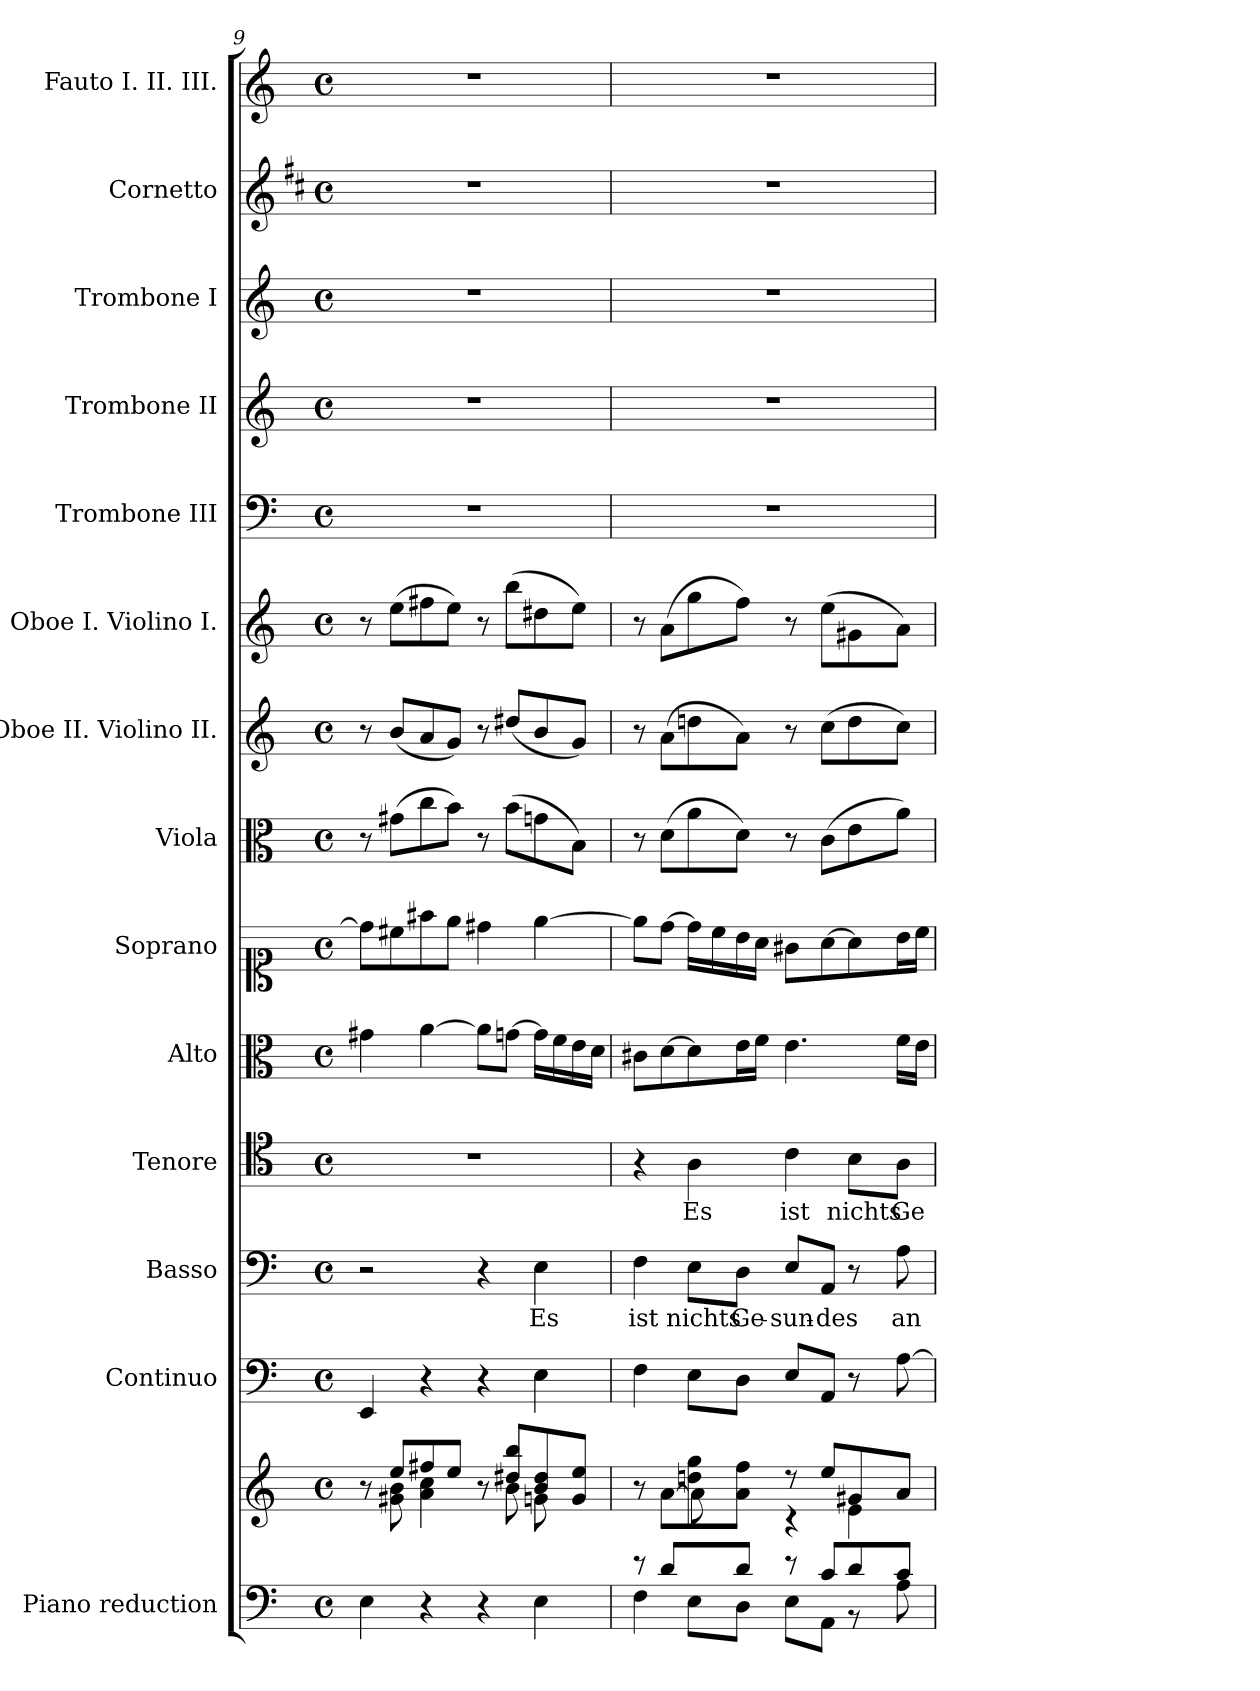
**kern	**kern	**kern	**kern	**text	**kern	**text	**kern	**kern	**kern	**kern	**kern	**kern	**kern	**kern	**kern	**kern
*part14	*part14	*part13	*part12	*part12	*part11	*part11	*part10	*part9	*part8	*part7	*part6	*part5	*part4	*part3	*part2	*part1
*staff15	*staff14	*staff13	*staff12	*staff12	*staff11	*staff11	*staff10	*staff9	*staff8	*staff7	*staff6	*staff5	*staff4	*staff3	*staff2	*staff1
*I"Piano reduction	*	*I"Continuo	*I"Basso	*	*I"Tenore	*	*I"Alto	*I"Soprano	*I"Viola	*I"Oboe II. Violino II.	*I"Oboe I. Violino I.	*I"Trombone III	*I"Trombone II	*I"Trombone I	*I"Cornetto	*I"Fauto I. II. III.
*I'Pno	*	*	*	*	*	*	*	*	*	*	*I'Ob	*I'Trb	*I'Trb	*I'Trb	*	*
*clefF4	*clefG2	*clefF4	*clefF4	*	*clefC4	*	*clefC3	*clefC1	*clefC3	*clefG2	*clefG2	*clefF4	*clefG2	*clefG2	*clefG2	*clefG2
*	*	*	*	*	*	*	*	*	*	*	*	*	*ITrd7c12	*ITrd7c12	*ITrd1c2	*
*k[]	*k[]	*k[]	*k[]	*	*k[]	*	*k[]	*k[]	*k[]	*k[]	*k[]	*k[]	*k[]	*k[]	*k[]	*k[]
*M4/4	*M4/4	*M4/4	*M4/4	*	*M4/4	*	*M4/4	*M4/4	*M4/4	*M4/4	*M4/4	*M4/4	*M4/4	*M4/4	*M4/4	*M4/4
*met(c)	*met(c)	*met(c)	*met(c)	*	*met(c)	*	*met(c)	*met(c)	*met(c)	*met(c)	*met(c)	*met(c)	*met(c)	*met(c)	*met(c)	*met(c)
=9	=9	=9	=9	=9	=9	=9	=9	=9	=9	=9	=9	=9	=9	=9	=9	=9
*^	*^	*	*	*	*	*	*	*	*	*	*	*	*	*	*	*
2..ryy	4E\	8r	8ryy	4EE/	2r	.	1r	.	4g#X\	8dd\L]	8r	8r	8r	1r	1r	1r	1r	1r
.	.	8ee/L	8g#X\ 8b\	.	.	.	.	.	.	8cc#X\	(8g#X\L	(8b/L	(8ee\L	.	.	.	.	.
.	4r	8ff#X/	4a\ 4cc\	4r	.	.	.	.	[4a\	8ff#X\	8cc\	8a/	8ff#X\	.	.	.	.	.
.	.	8ee/J	.	.	.	.	.	.	.	8ee\J	8b\J)	8g/J)	8ee\J)	.	.	.	.	.
.	4r	8r	8ryy	4r	4r	.	.	.	8a\L]	4dd#X\	8r	8r	8r	.	.	.	.	.
.	.	8dd#X/ 8bb/L	8b\L	.	.	.	.	.	[8gn\J	.	(8b\L	(8dd#X/L	(8bb\L	.	.	.	.	.
!	!	!	!	!	!	!LO:LY:b	!	!	!	!	!	!	!	!	!	!	!	!
.	4E\	8b/ 8dd#/	8gn\	4E\	4E\	Es	.	.	16g\LL]	[4ee\	8gn\	8b/	8dd#X\	.	.	.	.	.
.	.	.	.	.	.	.	.	.	16f\	.	.	.	.	.	.	.	.	.
8B/J	.	8g/ 8ee/J	8ryy	.	.	.	.	.	16e\	.	8B\J)	8g/J)	8ee\J)	.	.	.	.	.
.	.	.	.	.	.	.	.	.	16d\JJ	.	.	.	.	.	.	.	.	.
=10	=10	=10	=10	=10	=10	=10	=10	=10	=10	=10	=10	=10	=10	=10	=10	=10	=10	=10
*	*	*	*^	*	*	*	*	*	*	*	*	*	*	*	*	*	*	*
!	!	!	!	!	!	!	!LO:LY:b	!	!	!	!	!	!	!	!	!	!	!	!
8r	4F\	8r	8ryy	4ryy	4F\	4F\	ist	4r	.	8c#X\L	8ee\L]	8r	8r	8r	1r	1r	1r	1r	1r
8d/L	.	[<8a\L	8ryy	.	.	.	.	.	.	[8d\	[8dd\J	(8d\L	(8a\L	(8a\L	.	.	.	.	.
!	!	!	!	!	!	!	!LO:LY:b	!	!LO:LY:b	!	!	!	!	!	!	!	!	!	!
8ryy	8E\L	8ddn\ 8gg\	4ryy	8a\]	8E\L	8E\L	nichts	4A\	Es	8d\]	16dd\LL]	8a\	8ddn\	8gg\	.	.	.	.	.
.	.	.	.	.	.	.	.	.	.	.	16cc\	.	.	.	.	.	.	.	.
!	!	!	!	!	!	!	!LO:LY:b	!	!	!	!	!	!	!	!	!	!	!	!
8d/J	8D\J	8a\ 8ff\J	.	2ryy	8D\J	8D\J	Ge-	.	.	16e\L	16b\	8d\J)	8a\J)	8ff\J)	.	.	.	.	.
.	.	.	.	.	.	.	.	.	.	16f\JJ	16a\JJ	.	.	.	.	.	.	.	.
!	!	!	!	!	!	!	!LO:LY:b	!	!LO:LY:b	!	!	!	!	!	!	!	!	!	!
8r	8E\L	8r	4r	.	8E/L	8E/L	-sun-	4c\	ist	4.e\	8g#X\L	8r	8r	8r	.	.	.	.	.
!	!	!	!	!	!	!	!LO:LY:b	!	!	!	!	!	!	!	!	!	!	!	!
8c/L	8AA\J	8ee/L	.	.	8AA/J	8AA/J	-des	.	.	.	[8a\	(8c\L	(8cc\L	(8ee\L	.	.	.	.	.
!	!	!	!	!	!	!	!	!	!LO:LY:b	!	!	!	!	!	!	!	!	!	!
8d/	8r	8g#X/	4e\	.	8r	8r	.	8B\L	nichts	.	8a\]	8e\	8dd\	8g#X\	.	.	.	.	.
!	!	!	!	!	!	!	!LO:LY:b	!	!LO:LY:b	!	!	!	!	!	!	!	!	!	!
8c/J	8A\	8a/J	.	8ryy	[8A\	8A\	an	8A\J	Ge-	16f\LL	16b\L	8a\J)	8cc\J)	8a\J)	.	.	.	.	.
.	.	.	.	.	.	.	.	.	.	16e\JJ	16cc\JJ	.	.	.	.	.	.	.	.
*v	*v	*	*	*	*	*	*	*	*	*	*	*	*	*	*	*	*	*	*
*	*v	*v	*v	*	*	*	*	*	*	*	*	*	*	*	*	*	*	*
=	=	=	=	=	=	=	=	=	=	=	=	=	=	=	=	=
*-	*-	*-	*-	*-	*-	*-	*-	*-	*-	*-	*-	*-	*-	*-	*-	*-
